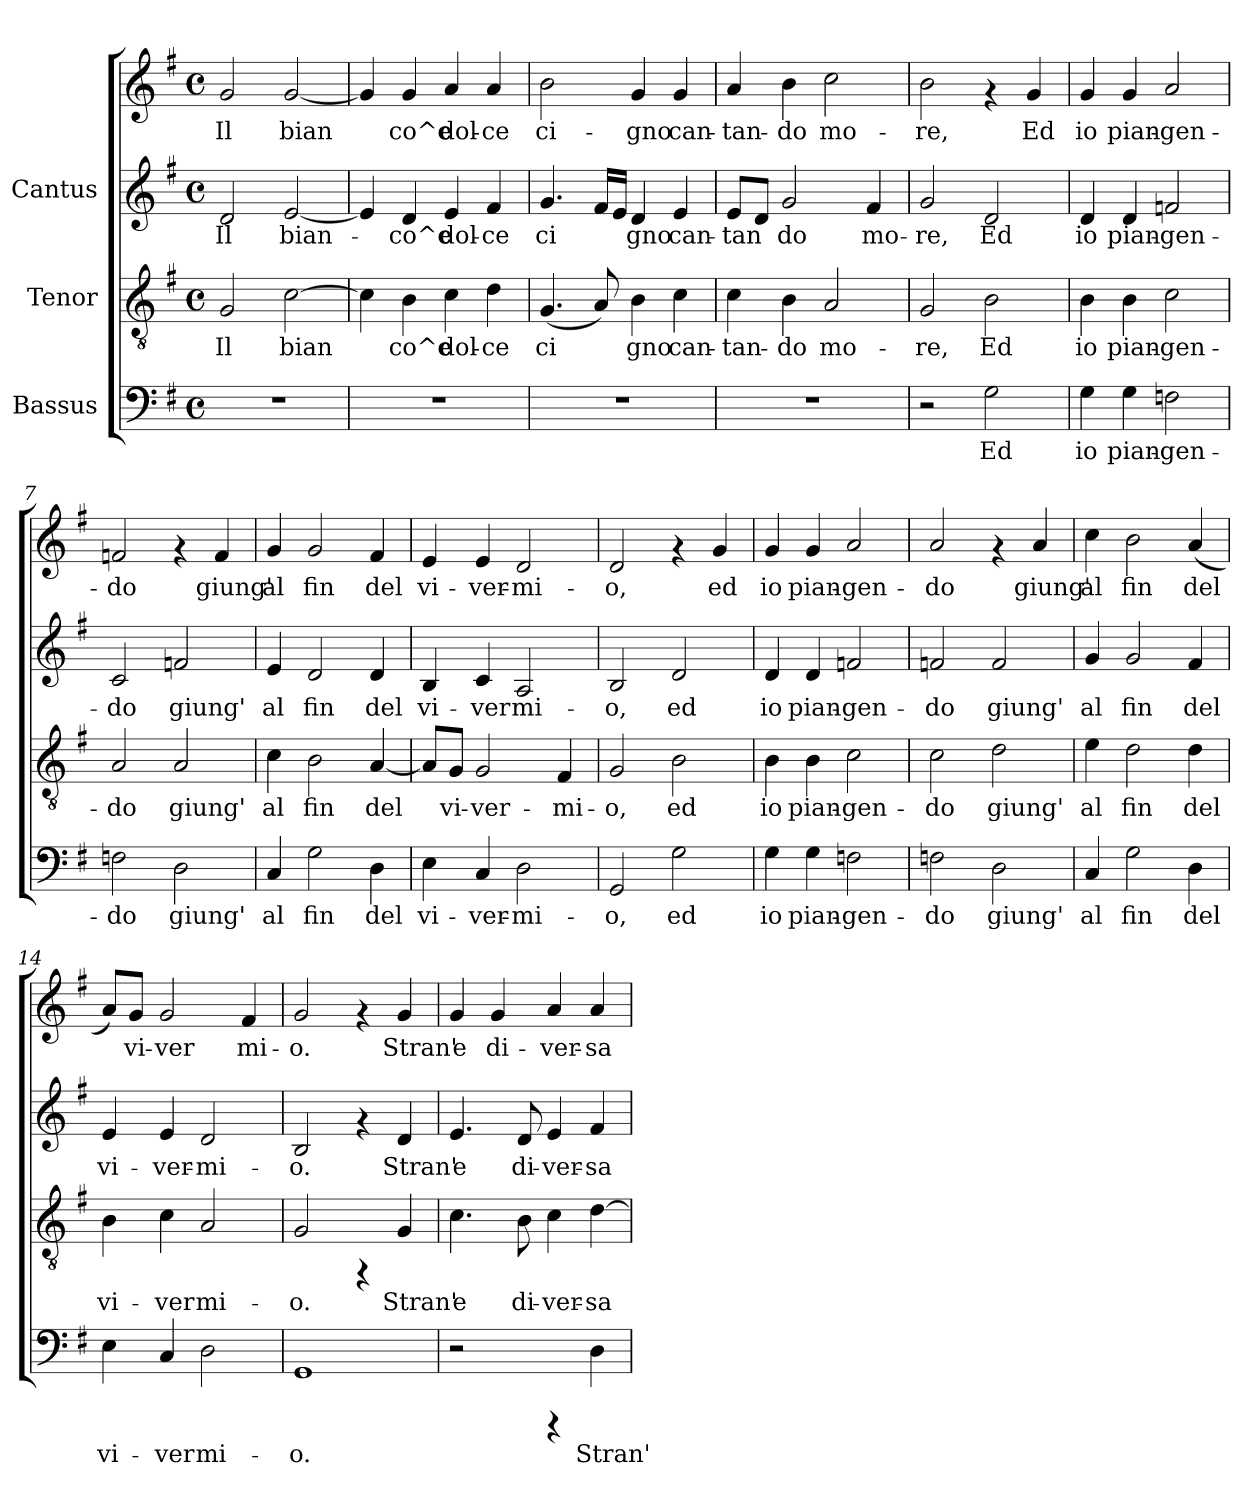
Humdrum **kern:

**kern	**text	**kern	**text	**kern	**text	**kern	**text
*part3	*part3	*part2	*part2	*part1	*part1	*part1	*part1
*staff4	*staff4	*staff3	*staff3	*staff2	*staff2	*staff1	*staff1
*I"Bassus	*	*I"Tenor	*	*I"Cantus	*	*	*
!!LO:PB:g=z
*stria5	*	*stria5	*	*stria5	*	*stria5	*
*clefF4	*	*clefGv2	*	*clefG2	*	*clefG2	*
*k[f#]	*	*k[f#]	*	*k[f#]	*	*k[f#]	*
*G:	*	*G:	*	*G:	*	*G:	*
*M4/4	*	*M4/4	*	*M4/4	*	*M4/4	*
*met(c)	*	*met(c)	*	*met(c)	*	*met(c)	*
*MM120	*	*MM120	*	*MM120	*	*MM120	*
=1	=1	=1	=1	=1	=1	=1	=1
!	!	!	!LO:LY:b:cj	!	!LO:LY:b:cj	!	!LO:LY:b:cj
1r	.	2G/	Il	2d/	-Il	2g/	Il
!	!	!	!LO:LY:b:cj	!	!LO:LY:b:cj	!	!LO:LY:b:cj
.	.	[>2c\	bian-	[<2e/	bian-	[<2g/	bian-
=2	=2	=2	=2	=2	=2	=2	=2
!	!	!	!LO:LY:b:cj	!	!LO:LY:b:cj	!	!LO:LY:b:cj
1r	.	4c\]	-	4e/]	.	4g/]	-
!	!	!	!LO:LY:b:cj	!	!LO:LY:b:cj	!	!LO:LY:b:cj
.	.	4B\	co^e	4d/	co^e	4g/	co^e
!	!	!	!LO:LY:b:cj	!	!LO:LY:b:cj	!	!LO:LY:b:cj
.	.	4c\	dol-	4e/	dol-	4a/	dol-
!	!	!	!LO:LY:b:cj	!	!LO:LY:b:cj	!	!LO:LY:b:cj
.	.	4d\	-ce	4f#/	-ce	4a/	-ce
=3	=3	=3	=3	=3	=3	=3	=3
!	!	!	!LO:LY:b:cj	!	!LO:LY:b:cj	!	!LO:LY:b:cj
1r	.	(<4.G/	ci-	4.g/	-ci-	2b\	ci-
!	!	!	!LO:LY:b:cj	!	!LO:LY:b:cj	!	!
.	.	8A/)	-	16f#/L	-	.	.
!	!	!	!	!	!LO:LY:b:cj	!	!
.	.	.	.	16e/J	.	.	.
!	!	!	!LO:LY:b:cj	!	!LO:LY:b:cj	!	!LO:LY:b:cj
.	.	4B\	gno	4d/	gno	4g/	-gno
!	!	!	!LO:LY:b:cj	!	!LO:LY:b:cj	!	!LO:LY:b:cj
.	.	4c\	can-	4e/	can-	4g/	can-
=4	=4	=4	=4	=4	=4	=4	=4
!	!	!	!LO:LY:b:cj	!	!LO:LY:b:cj	!	!LO:LY:b:cj
1r	.	4c\	-tan-	8e/L	-tan-	4a/	-tan-
!	!	!	!	!	!LO:LY:b:cj	!	!
.	.	.	.	8d/J	-	.	.
!	!	!	!LO:LY:b:cj	!	!LO:LY:b:cj	!	!LO:LY:b:cj
.	.	4B\	-do	2g/	do	4b\	-do
!	!	!	!LO:LY:b:cj	!	!	!	!LO:LY:b:cj
.	.	2A/	mo-	.	.	2cc\	mo-
!	!	!	!	!	!LO:LY:b:cj	!	!
.	.	.	.	4f#/	mo-	.	.
=5	=5	=5	=5	=5	=5	=5	=5
!	!	!	!LO:LY:b:cj	!	!LO:LY:b:cj	!	!LO:LY:b:cj
2r	.	2G/	-re,	2g/	re,	2b\	-re,
!	!LO:LY:b:cj	!	!LO:LY:b:cj	!	!LO:LY:b:cj	!	!
2G\	Ed	2B\	Ed	2d/	Ed	4rf	.
!	!	!	!	!	!	!	!LO:LY:b:cj
.	.	.	.	.	.	4g/	Ed
!!LO:LB:g=z
=6	=6	=6	=6	=6	=6	=6	=6
!	!LO:LY:b:cj	!	!LO:LY:b:cj	!	!LO:LY:b:cj	!	!LO:LY:b:cj
4G\	io	4B\	io	4d/	-io	4g/	io
!	!LO:LY:b:cj	!	!LO:LY:b:cj	!	!LO:LY:b:cj	!	!LO:LY:b:cj
4G\	pian-	4B\	pian-	4d/	pian-	4g/	pian-
!	!LO:LY:b:cj	!	!LO:LY:b:cj	!	!LO:LY:b:cj	!	!LO:LY:b:cj
2Fn\	-gen-	2c\	-gen-	2fn/	-gen-	2a/	-gen-
=7	=7	=7	=7	=7	=7	=7	=7
!	!LO:LY:b:cj	!	!LO:LY:b:cj	!	!LO:LY:b:cj	!	!LO:LY:b:cj
2Fn\	-do	2A/	-do	2c/	do	2fn/	-do
!	!LO:LY:b:cj	!	!LO:LY:b:cj	!	!LO:LY:b:cj	!	!
2D\	giung'	2A/	giung'	2fn/	giung'	4rf	.
!	!	!	!	!	!	!	!LO:LY:b:cj
.	.	.	.	.	.	4f/	giung'
=8	=8	=8	=8	=8	=8	=8	=8
!	!LO:LY:b:cj	!	!LO:LY:b:cj	!	!LO:LY:b:cj	!	!LO:LY:b:cj
4C/	al	4c\	al	4e/	al	4g/	al
!	!LO:LY:b:cj	!	!LO:LY:b:cj	!	!LO:LY:b:cj	!	!LO:LY:b:cj
2G\	fin	2B\	fin	2d/	fin	2g/	fin
!	!LO:LY:b:cj	!	!LO:LY:b:cj	!	!LO:LY:b:cj	!	!LO:LY:b:cj
4D\	del	[<4A/	del	4d/	del	4f#/	del
=9	=9	=9	=9	=9	=9	=9	=9
!	!LO:LY:b:cj	!	!LO:LY:b:cj	!	!LO:LY:b:cj	!	!LO:LY:b:cj
4E\	vi-	8A/L]	.	4B/	-vi-	4e/	vi-
!	!	!	!LO:LY:b:cj	!	!	!	!
.	.	8G/J	vi-	.	.	.	.
!	!LO:LY:b:cj	!	!LO:LY:b:cj	!	!LO:LY:b:cj	!	!LO:LY:b:cj
4C/	-ver-	2G/	-ver-	4c/	-ver	4e/	-ver-
!	!LO:LY:b:cj	!	!	!	!LO:LY:b:cj	!	!LO:LY:b:cj
2D\	-mi-	.	.	2A/	mi-	2d/	-mi-
!	!	!	!LO:LY:b:cj	!	!	!	!
.	.	4F#/	-mi-	.	.	.	.
=10	=10	=10	=10	=10	=10	=10	=10
!	!LO:LY:b:cj	!	!LO:LY:b:cj	!	!LO:LY:b:cj	!	!LO:LY:b:cj
2GG/	-o,	2G/	-o,	2B/	o,	2d/	-o,
!	!LO:LY:b:cj	!	!LO:LY:b:cj	!	!LO:LY:b:cj	!	!
2G\	ed	2B\	ed	2d/	ed	4rf	.
!	!	!	!	!	!	!	!LO:LY:b:cj
.	.	.	.	.	.	4g/	ed
=11	=11	=11	=11	=11	=11	=11	=11
!	!LO:LY:b:cj	!	!LO:LY:b:cj	!	!LO:LY:b:cj	!	!LO:LY:b:cj
4G\	io	4B\	io	4d/	-io	4g/	io
!	!LO:LY:b:cj	!	!LO:LY:b:cj	!	!LO:LY:b:cj	!	!LO:LY:b:cj
4G\	pian-	4B\	pian-	4d/	pian-	4g/	pian-
!	!LO:LY:b:cj	!	!LO:LY:b:cj	!	!LO:LY:b:cj	!	!LO:LY:b:cj
2Fn\	-gen-	2c\	-gen-	2fn/	-gen-	2a/	-gen-
!!LO:LB:g=z
=12	=12	=12	=12	=12	=12	=12	=12
!	!LO:LY:b:cj	!	!LO:LY:b:cj	!	!LO:LY:b:cj	!	!LO:LY:b:cj
2Fn\	-do	2c\	-do	2fn/	do	2a/	-do
!	!LO:LY:b:cj	!	!LO:LY:b:cj	!	!LO:LY:b:cj	!	!
2D\	giung'	2d\	giung'	2f/	giung'	4rf	.
!	!	!	!	!	!	!	!LO:LY:b:cj
.	.	.	.	.	.	4a/	giung'
=13	=13	=13	=13	=13	=13	=13	=13
!	!LO:LY:b:cj	!	!LO:LY:b:cj	!	!LO:LY:b:cj	!	!LO:LY:b:cj
4C/	al	4e\	al	4g/	al	4cc\	al
!	!LO:LY:b:cj	!	!LO:LY:b:cj	!	!LO:LY:b:cj	!	!LO:LY:b:cj
2G\	fin	2d\	fin	2g/	fin	2b\	fin
!	!LO:LY:b:cj	!	!LO:LY:b:cj	!	!LO:LY:b:cj	!	!LO:LY:b:cj
4D\	del	4d\	del	4f#/	del	(<4a/	del
=14	=14	=14	=14	=14	=14	=14	=14
!	!LO:LY:b:cj	!	!LO:LY:b:cj	!	!LO:LY:b:cj	!	!LO:LY:b:cj
4E\	vi-	4B\	vi-	4e/	-vi-	8a/L)	.
!	!	!	!	!	!	!	!LO:LY:b:cj
.	.	.	.	.	.	8g/J	vi-
!	!LO:LY:b:cj	!	!LO:LY:b:cj	!	!LO:LY:b:cj	!	!LO:LY:b:cj
4C/	-ver	4c\	-ver	4e/	-ver-	2g/	-ver
!	!LO:LY:b:cj	!	!LO:LY:b:cj	!	!LO:LY:b:cj	!	!
2D\	mi-	2A/	mi-	2d/	-mi-	.	.
!	!	!	!	!	!	!	!LO:LY:b:cj
.	.	.	.	.	.	4f#/	mi-
=15	=15	=15	=15	=15	=15	=15	=15
!	!LO:LY:b:cj	!	!LO:LY:b:cj	!	!LO:LY:b:cj	!	!LO:LY:b:cj
1GG	-o.	2G/	-o.	2B/	o.	2g/	-o.
.	.	4rFF	.	4rf	.	4rf	.
!	!	!	!LO:LY:b:cj	!	!LO:LY:b:cj	!	!LO:LY:b:cj
.	.	4G/	Stran'	4d/	Stran'	4g/	Stran'
=16	=16	=16	=16	=16	=16	=16	=16
!	!	!	!LO:LY:b:cj	!	!LO:LY:b:cj	!	!LO:LY:b:cj
2r	.	4.c\	e	4.e/	e	4g/	e
!	!	!	!	!	!	!	!LO:LY:b:cj
.	.	.	.	.	.	4g/	di-
!	!	!	!LO:LY:b:cj	!	!LO:LY:b:cj	!	!
.	.	8B\	di-	8d/	di-	.	.
!	!	!	!LO:LY:b:cj	!	!LO:LY:b:cj	!	!LO:LY:b:cj
4rCCC	.	4c\	-ver-	4e/	-ver-	4a/	-ver-
!	!LO:LY:b:cj	!	!LO:LY:b:cj	!	!LO:LY:b:cj	!	!LO:LY:b:cj
4D\	Stran'	[>4d\	-sa	4f#/	-sa	4a/	-sa
=	=	=	=	=	=	=	=
*-	*-	*-	*-	*-	*-	*-	*-
